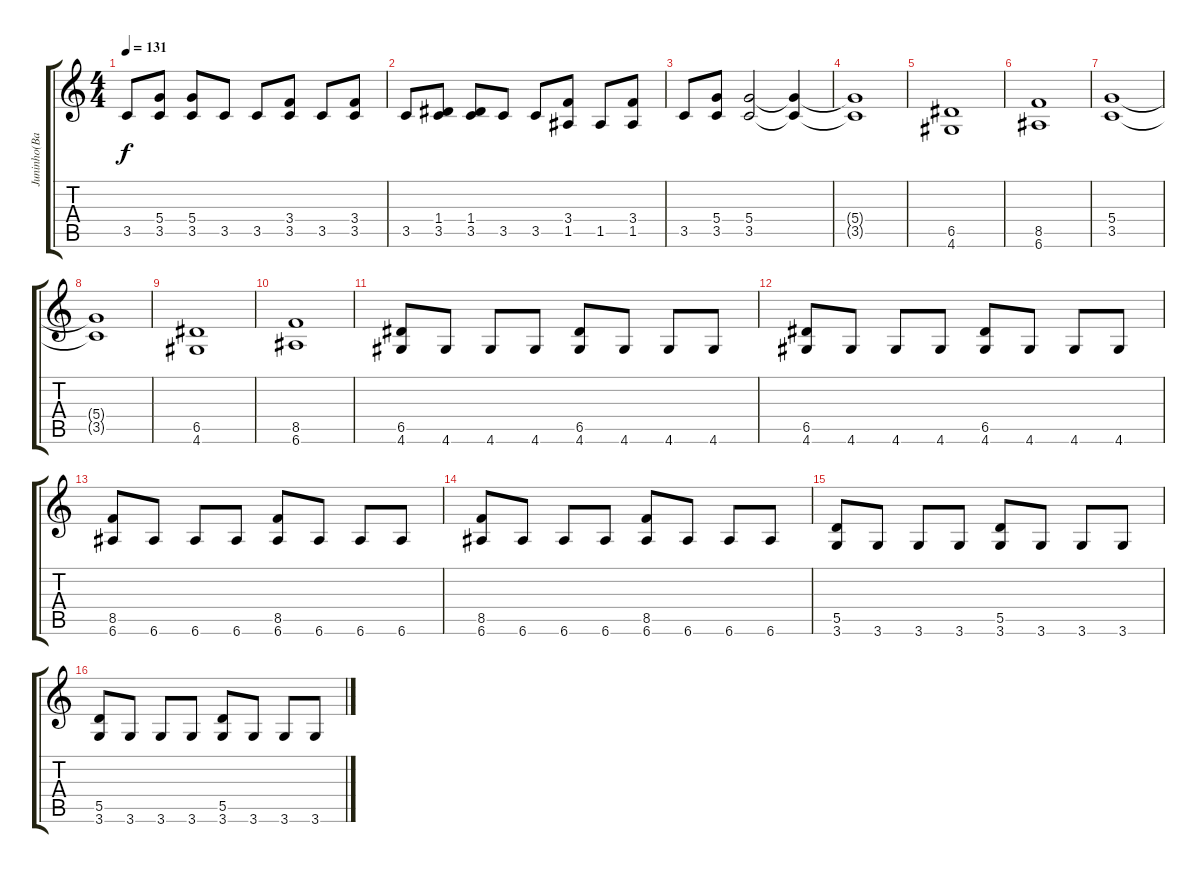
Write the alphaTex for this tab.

\track ("Juninho(Base)" "Juninho(Ba") {instrument distortionguitar}
\staff {score tabs}
\tuning (E4 B3 G3 D3 A2 E2) {hide}
\ts (4 4)
\tempo 131
\clef g2
\ks c
3.5.8{dy f} (5.4 3.5).8 (5.4 3.5).8 3.5.8 3.5.8 (3.4 3.5).8 3.5.8 (3.4 3.5).8 |
3.5.8 (1.4 3.5).8 (1.4 3.5).8 3.5.8 3.5.8 (3.4 1.5).8 1.5.8 (3.4 1.5).8 |
3.5.8 (5.4 3.5).8 (5.4 3.5).2 (5.4{t} 3.5{t}).4 |
(5.4{t} 3.5{t}).1 |
(6.5 4.6).1 |
(8.5 6.6).1 |
(5.4 3.5).1 |
(5.4{t} 3.5{t}).1 |
(6.5 4.6).1 |
(8.5 6.6).1 |
(6.5 4.6).8 4.6.8 4.6.8 4.6.8 (6.5 4.6).8 4.6.8 4.6.8 4.6.8 |
(6.5 4.6).8 4.6.8 4.6.8 4.6.8 (6.5 4.6).8 4.6.8 4.6.8 4.6.8 |
(8.5 6.6).8 6.6.8 6.6.8 6.6.8 (8.5 6.6).8 6.6.8 6.6.8 6.6.8 |
(8.5 6.6).8 6.6.8 6.6.8 6.6.8 (8.5 6.6).8 6.6.8 6.6.8 6.6.8 |
(5.5 3.6).8 3.6.8 3.6.8 3.6.8 (5.5 3.6).8 3.6.8 3.6.8 3.6.8 |
(5.5 3.6).8 3.6.8 3.6.8 3.6.8 (5.5 3.6).8 3.6.8 3.6.8 3.6.8
